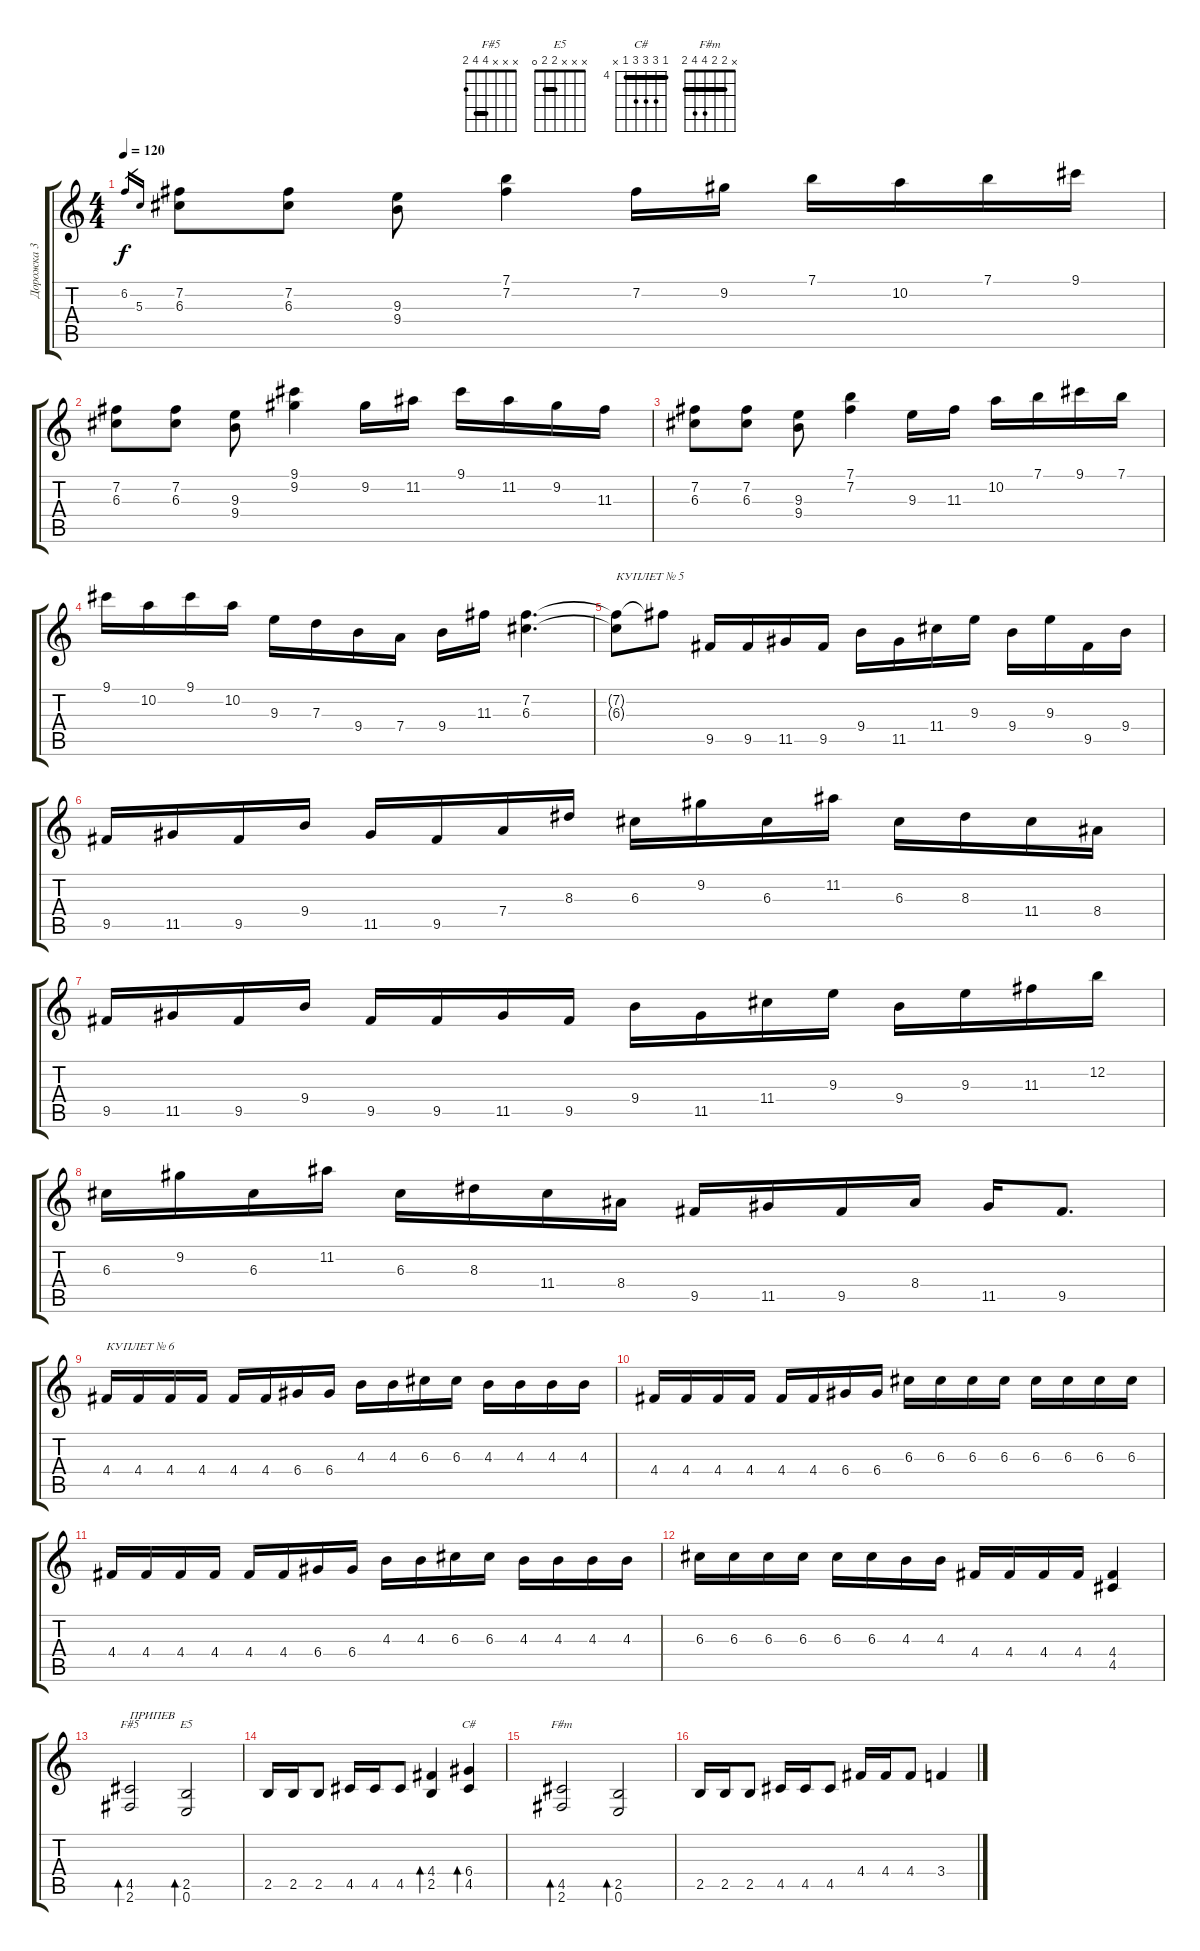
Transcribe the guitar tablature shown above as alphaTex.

\track ("Дорожка 3" "Дорожка 3") {instrument distortionguitar}
\staff {score tabs}
\tuning (E4 B3 G3 D3 A2 E2) {hide}
\chord ("F#5" x x x 4 4 2) {barre 4}
\chord ("E5" x x x 2 2 0) {barre 2}
\chord ("C#" 4 6 6 6 4 x) {firstfret 4 barre 4}
\chord ("F#m" x 2 2 4 4 2) {barre 2}
\ts (4 4)
\tempo 120
\clef g2
\ks c
6.2.16{gr dy f} 5.3.16{gr} (7.2 6.3).8 (7.2 6.3).8 (9.3 9.4).8 (7.1 7.2).4 7.2.16 9.2.16 7.1.16 10.2.16 7.1.16 9.1.16 |
(7.2 6.3).8 (7.2 6.3).8 (9.3 9.4).8 (9.1 9.2).4 9.2.16 11.2.16 9.1.16 11.2.16 9.2.16 11.3.16 |
(7.2 6.3).8 (7.2 6.3).8 (9.3 9.4).8 (7.1 7.2).4 9.3.16 11.3.16 10.2.16 7.1.16 9.1.16 7.1.16 |
9.1.16 10.2.16 9.1.16 10.2.16 9.3.16 7.3.16 9.4.16 7.4.16 9.4.16 11.3.16 (7.2 6.3).4{d} |
(7.2{t} 6.3{t}).8{txt "КУПЛЕТ № 5"} 7.2{t}.8 9.5.16 9.5.16 11.5.16 9.5.16 9.4.16 11.5.16 11.4.16 9.3.16 9.4.16 9.3.16 9.5.16 9.4.16 |
9.5.16 11.5.16 9.5.16 9.4.16 11.5.16 9.5.16 7.4.16 8.3.16 6.3.16 9.2.16 6.3.16 11.2.16 6.3.16 8.3.16 11.4.16 8.4.16 |
9.5.16 11.5.16 9.5.16 9.4.16 9.5.16 9.5.16 11.5.16 9.5.16 9.4.16 11.5.16 11.4.16 9.3.16 9.4.16 9.3.16 11.3.16 12.2.16 |
6.3.16 9.2.16 6.3.16 11.2.16 6.3.16 8.3.16 11.4.16 8.4.16 9.5.16 11.5.16 9.5.16 8.4.16 11.5.16 9.5.8{d} |
4.4.16{txt "КУПЛЕТ № 6"} 4.4.16 4.4.16 4.4.16 4.4.16 4.4.16 6.4.16 6.4.16 4.3.16 4.3.16 6.3.16 6.3.16 4.3.16 4.3.16 4.3.16 4.3.16 |
4.4.16 4.4.16 4.4.16 4.4.16 4.4.16 4.4.16 6.4.16 6.4.16 6.3.16 6.3.16 6.3.16 6.3.16 6.3.16 6.3.16 6.3.16 6.3.16 |
4.4.16 4.4.16 4.4.16 4.4.16 4.4.16 4.4.16 6.4.16 6.4.16 4.3.16 4.3.16 6.3.16 6.3.16 4.3.16 4.3.16 4.3.16 4.3.16 |
6.3.16 6.3.16 6.3.16 6.3.16 6.3.16 6.3.16 4.3.16 4.3.16 4.4.16 4.4.16 4.4.16 4.4.16 (4.4 4.5).4 |
(4.5 2.6).2{bd 60 ch "F#5" txt "ПРИПЕВ"} (2.5 0.6).2{bd 60 ch "E5"} |
2.5.16 2.5.16 2.5.8 4.5.16 4.5.16 4.5.8 (4.4 2.5).4{bd 60} (6.4 4.5).4{bd 60 ch "C#"} |
(4.5 2.6).2{bd 60 ch "F#m"} (2.5 0.6).2{bd 60} |
2.5.16 2.5.16 2.5.8 4.5.16 4.5.16 4.5.8 4.4.16 4.4.16 4.4.8 3.4.4
